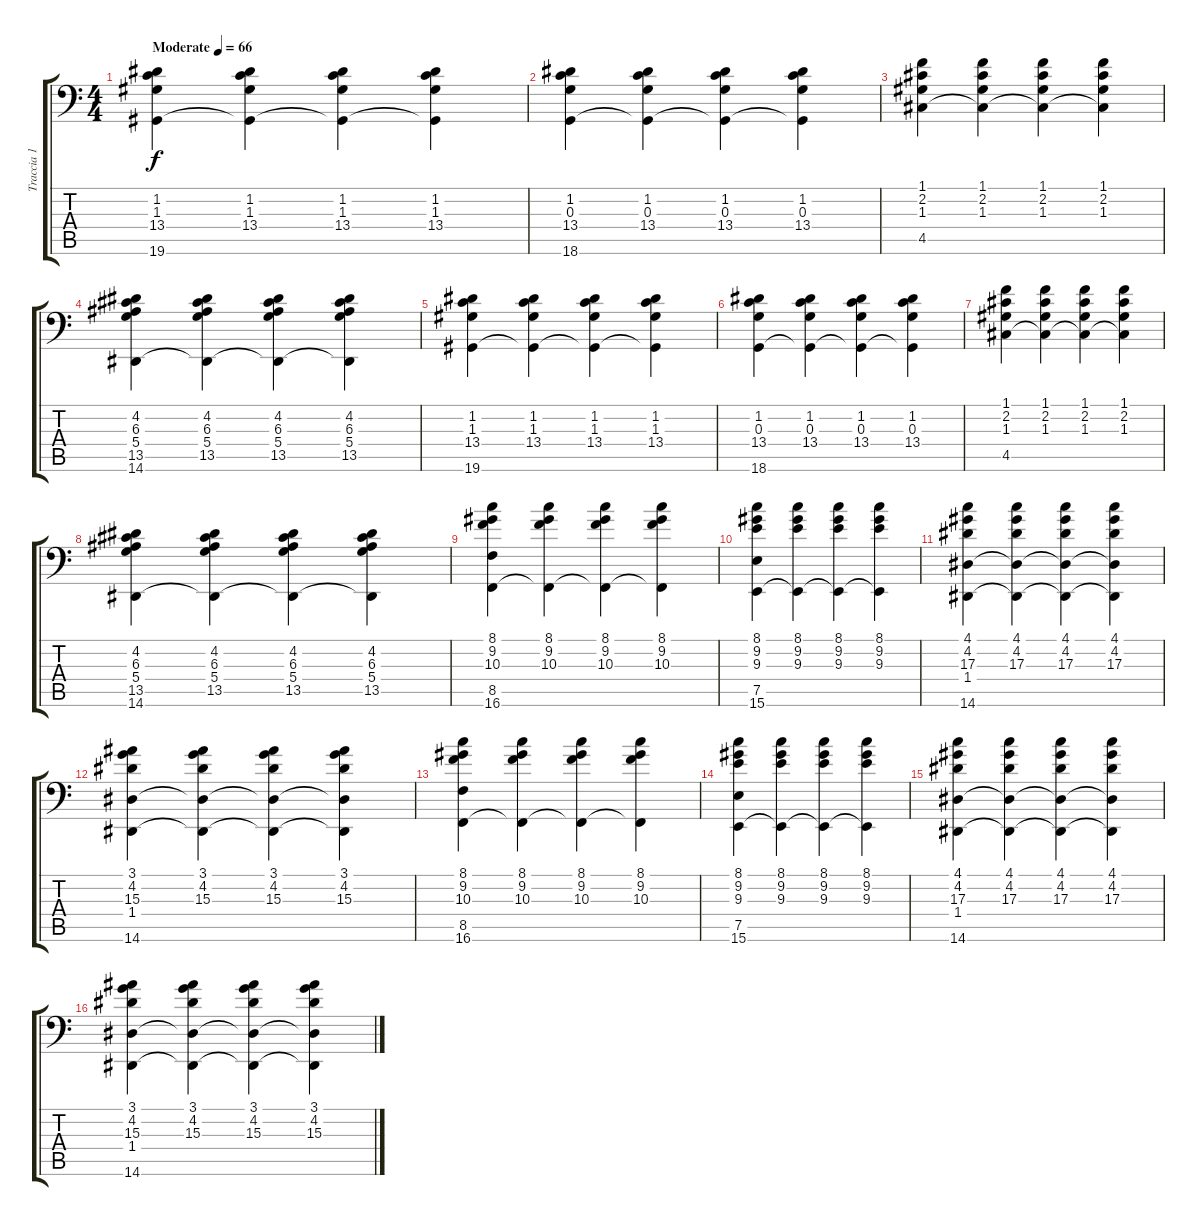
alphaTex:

\track ("Traccia 1" "Traccia 1") {instrument acousticgrandpiano}
\staff {score tabs}
\tuning (E4 B3 G3 D3 A2 Db1) {hide}
\ts (4 4)
\tempo (66 "Moderate")
\clef f4
\ks c
(1.2 1.3 13.4 19.6).4{dy f instrument acousticgrandpiano} (1.2 1.3 13.4 19.6{t}).4 (1.2 1.3 13.4 19.6{t}).4 (1.2 1.3 13.4 19.6{t}).4 |
(1.2 0.3 13.4 18.6).4 (1.2 0.3 13.4 18.6{t}).4 (1.2 0.3 13.4 18.6{t}).4 (1.2 0.3 13.4 18.6{t}).4 |
(1.1 2.2 1.3 4.5).4 (1.1 2.2 1.3 4.5{t}).4 (1.1 2.2 1.3 4.5{t}).4 (1.1 2.2 1.3 4.5{t}).4 |
(4.2 6.3 5.4 13.5 14.6).4 (4.2 6.3 5.4 13.5 14.6{t}).4 (4.2 6.3 5.4 13.5 14.6{t}).4 (4.2 6.3 5.4 13.5 14.6{t}).4 |
(1.2 1.3 13.4 19.6).4 (1.2 1.3 13.4 19.6{t}).4 (1.2 1.3 13.4 19.6{t}).4 (1.2 1.3 13.4 19.6{t}).4 |
(1.2 0.3 13.4 18.6).4 (1.2 0.3 13.4 18.6{t}).4 (1.2 0.3 13.4 18.6{t}).4 (1.2 0.3 13.4 18.6{t}).4 |
(1.1 2.2 1.3 4.5).4 (1.1 2.2 1.3 4.5{t}).4 (1.1 2.2 1.3 4.5{t}).4 (1.1 2.2 1.3 4.5{t}).4 |
(4.2 6.3 5.4 13.5 14.6).4 (4.2 6.3 5.4 13.5 14.6{t}).4 (4.2 6.3 5.4 13.5 14.6{t}).4 (4.2 6.3 5.4 13.5 14.6{t}).4 |
(8.1 9.2 10.3 8.5 16.6).4 (8.1 9.2 10.3 16.6{t}).4 (8.1 9.2 10.3 16.6{t}).4 (8.1 9.2 10.3 16.6{t}).4 |
(8.1 9.2 9.3 7.5 15.6).4 (8.1 9.2 9.3 15.6{t}).4 (8.1 9.2 9.3 15.6{t}).4 (8.1 9.2 9.3 15.6{t}).4 |
(4.1 4.2 17.3 1.4 14.6).4 (4.1 4.2 17.3 1.4{t} 14.6{t}).4 (4.1 4.2 17.3 1.4{t} 14.6{t}).4 (4.1 4.2 17.3 1.4{t} 14.6{t}).4 |
(3.1 4.2 15.3 1.4 14.6).4 (3.1 4.2 15.3 1.4{t} 14.6{t}).4 (3.1 4.2 15.3 1.4{t} 14.6{t}).4 (3.1 4.2 15.3 1.4{t} 14.6{t}).4 |
(8.1 9.2 10.3 8.5 16.6).4 (8.1 9.2 10.3 16.6{t}).4 (8.1 9.2 10.3 16.6{t}).4 (8.1 9.2 10.3 16.6{t}).4 |
(8.1 9.2 9.3 7.5 15.6).4 (8.1 9.2 9.3 15.6{t}).4 (8.1 9.2 9.3 15.6{t}).4 (8.1 9.2 9.3 15.6{t}).4 |
(4.1 4.2 17.3 1.4 14.6).4 (4.1 4.2 17.3 1.4{t} 14.6{t}).4 (4.1 4.2 17.3 1.4{t} 14.6{t}).4 (4.1 4.2 17.3 1.4{t} 14.6{t}).4 |
(3.1 4.2 15.3 1.4 14.6).4 (3.1 4.2 15.3 1.4{t} 14.6{t}).4 (3.1 4.2 15.3 1.4{t} 14.6{t}).4 (3.1 4.2 15.3 1.4{t} 14.6{t}).4
